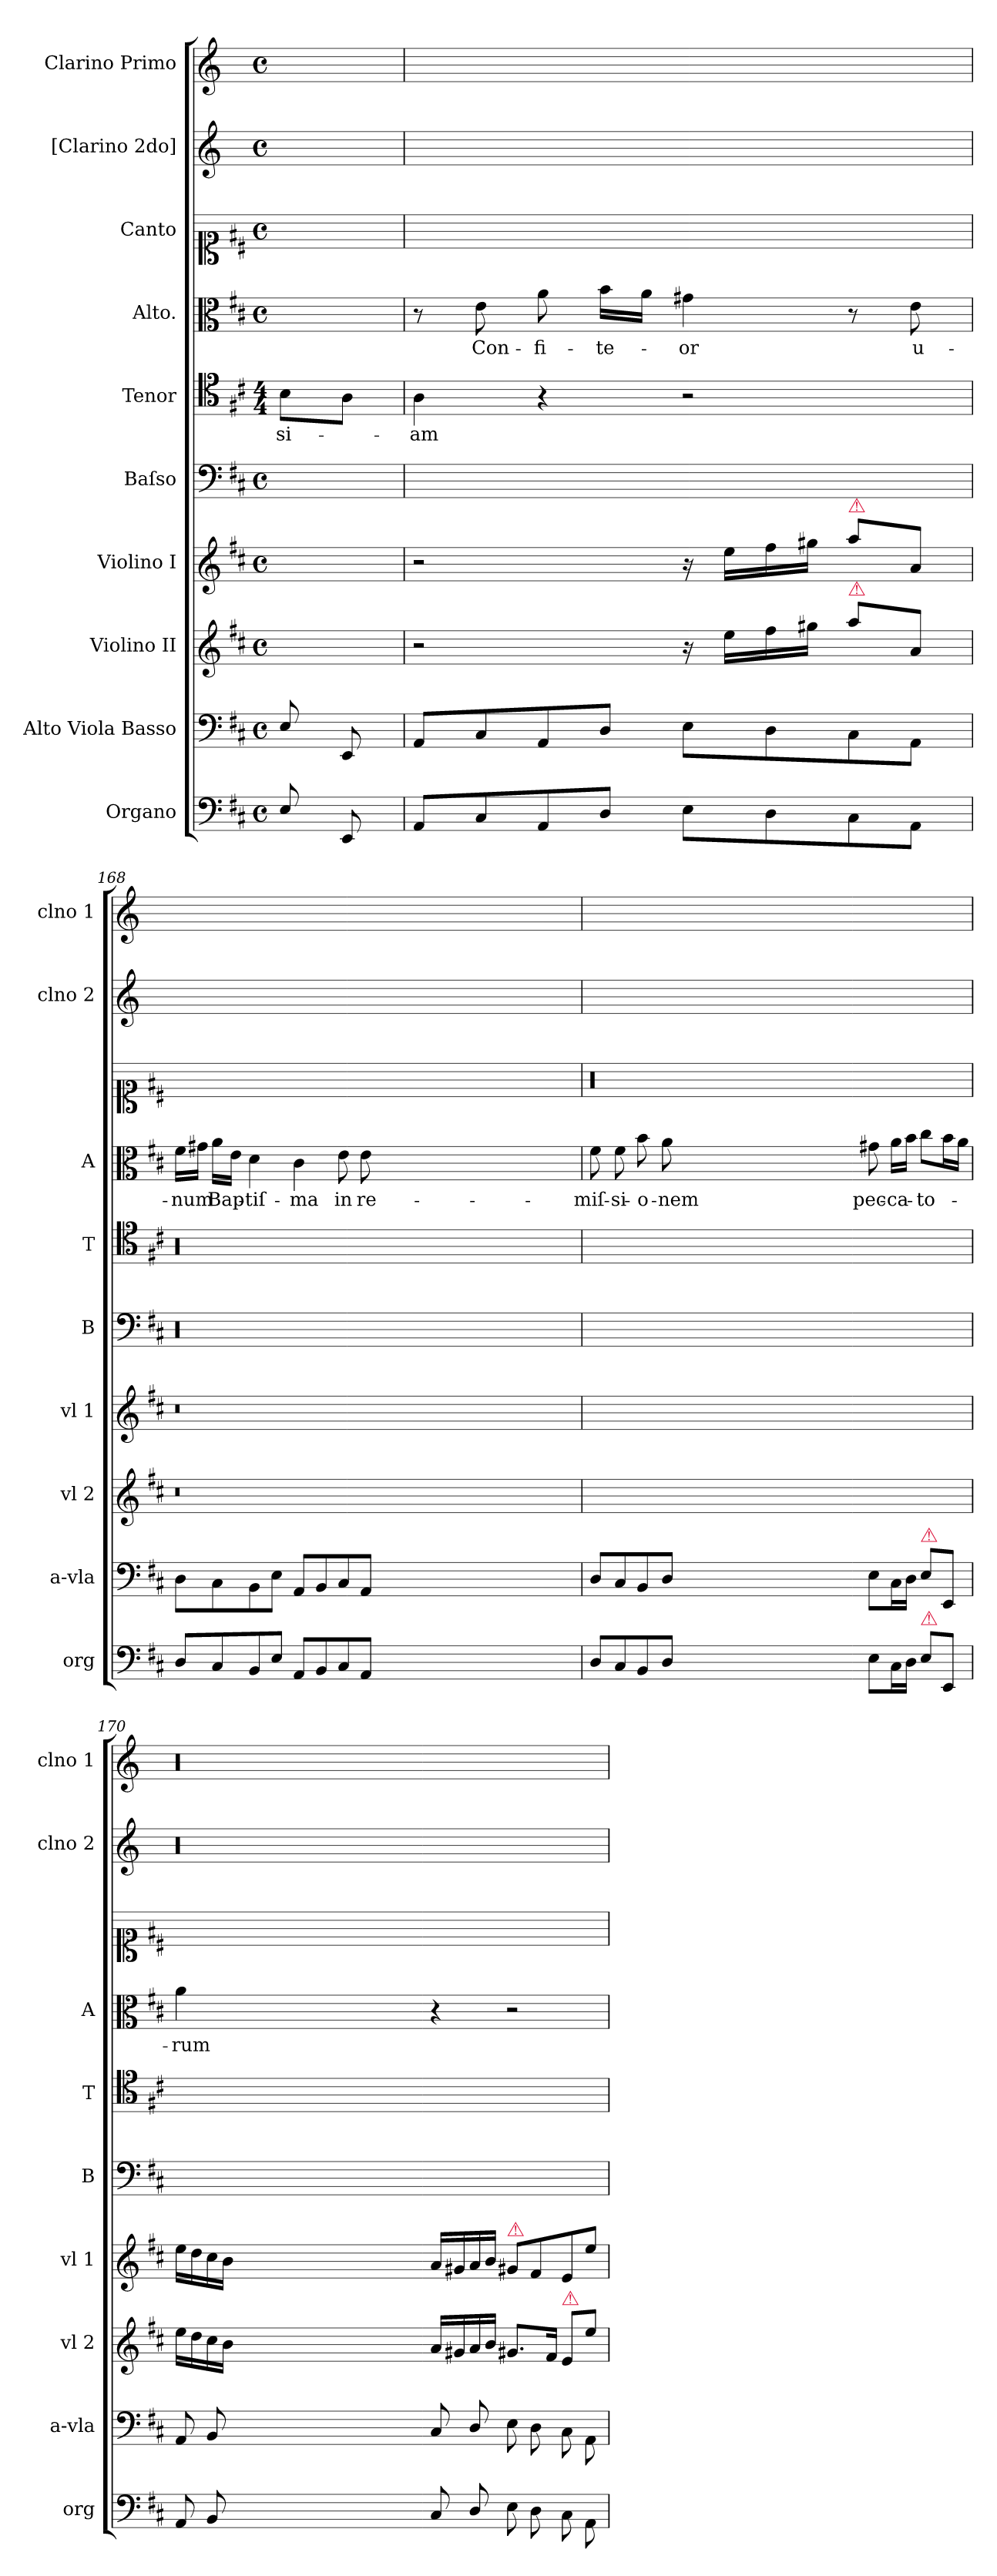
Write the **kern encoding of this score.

**kern	**kern	**kern	**kern	**kern	**kern	**text	**kern	**text	**kern	**kern	**kern
*part10	*part9	*part8	*part7	*part6	*part5	*part5	*part4	*part4	*part3	*part2	*part1
*staff10	*staff9	*staff8	*staff7	*staff6	*staff5	*staff5	*staff4	*staff4	*staff3	*staff2	*staff1
*I"Organo	*I"Alto Viola Basso	*I"Violino II	*I"Violino I	*I"Baſso	*I"Tenor	*	*I"Alto.	*	*I"Canto	*I"[Clarino 2do]	*I"Clarino Primo
*I'org	*I'a-vla	*I'vl 2	*I'vl 1	*I'B	*I'T	*	*I'A	*	*	*I'clno 2	*I'clno 1
*clefF4	*clefF4	*clefG2	*clefG2	*clefF4	*clefC4	*	*clefC3	*	*clefC1	*clefG2	*clefG2
*	*	*	*	*	*	*	*	*	*	*ITrd-1c-2	*ITrd-1c-2
*k[f#c#]	*k[f#c#]	*k[f#c#]	*k[f#c#]	*k[f#c#]	*k[f#c#]	*	*k[f#c#]	*	*k[f#c#]	*k[f#c#]	*k[f#c#]
*	*	*	*	*	*	*	*	*	*	*D:	*D:
*M4/4	*M4/4	*M4/4	*M4/4	*M4/4	*M4/4	*	*M4/4	*	*M4/4	*M4/4	*M4/4
*met(c)	*met(c)	*met(c)	*met(c)	*met(c)	*	*	*met(c)	*	*met(c)	*met(c)	*met(c)
=	=	=	=	=	=	=	=	=	=	=	=
8E/	8E/	4ryy	4ryy	4ryy	8B\L	-si-	4ryy	.	4ryy	4ryy	4ryy
8EE/	8EE/	.	.	.	8A\J	.	.	.	.	.	.
=167	=167	=167	=167	=167	=167	=167	=167	=167	=167	=167	=167
8AA/L	8AA/L	2r	2r	1ryy	4A\	-am	8r	.	1ryy	1ryy	1ryy
8C#/	8C#/	.	.	.	.	.	8e\	Con-	.	.	.
8AA/	8AA/	.	.	.	4r	.	8a\	-fi-	.	.	.
8D/J	8D/J	.	.	.	.	.	16b\LL	-te-	.	.	.
.	.	.	.	.	.	.	16a\JJ	.	.	.	.
8E\L	8E\L	16r	16r	.	2r	.	4g#X\	-or	.	.	.
.	.	16ee\LL	16ee\LL	.	.	.	.	.	.	.	.
8D\	8D\	16ff#\	16ff#\	.	.	.	.	.	.	.	.
.	.	16gg#X\JJ	16gg#X\JJ	.	.	.	.	.	.	.	.
!	!	!	!LO:TX:a:color=crimson:t=⚠	!	!	!	!	!	!	!	!
!	!	!LO:TX:a:color=crimson:t=⚠	!	!	!	!	!	!	!	!	!
8C#\	8C#\	8aa\L	8aa\L	.	.	.	8r	.	.	.	.
8AA\J	8AA\J	8a/J	8a/J	.	.	.	8e\	u-	.	.	.
=168	=168	=168	=168	=168	=168	=168	=168	=168	=168	=168	=168
8D/L	8D\L	0r	0r	00r	00r	.	16f#\LL	-num	00ryy	00ryy	00ryy
.	.	.	.	.	.	.	16g#X\JJ	.	.	.	.
8C#/	8C#\	.	.	.	.	.	16a\LL	Bap-	.	.	.
.	.	.	.	.	.	.	16e\JJ	.	.	.	.
8BB/	8BB\	.	.	.	.	.	4d\	-tiſ-	.	.	.
8E/J	8E\J	.	.	.	.	.	.	.	.	.	.
8AA/L	8AA/L	.	.	.	.	.	4c#\	-ma	.	.	.
8BB/	8BB/	.	.	.	.	.	.	.	.	.	.
8C#/	8C#/	.	.	.	.	.	8e\	in	.	.	.
8AA/J	8AA/J	.	.	.	.	.	8e\	re-	.	.	.
0.ryy	0.ryy	.	.	.	.	.	0.ryy	.	.	.	.
.	.	0ryy	0ryy	.	.	.	.	.	.	.	.
=169	=169	=169	=169	=169	=169	=169	=169	=169	=169	=169	=169
8D/L	8D/L	00ryy	00ryy	00ryy	00ryy	.	8f#\	-miſ-	00r	00ryy	00ryy
8C#/	8C#/	.	.	.	.	.	8f#\	-si-	.	.	.
8BB/	8BB/	.	.	.	.	.	8b\	-o-	.	.	.
8D/J	8D/J	.	.	.	.	.	8a\	-nem	.	.	.
2%7ryy	2%7ryy	.	.	.	.	.	2%7ryy	.	.	.	.
=-	=-	=-	=-	=-	=-	=-	=-	=-	=-	=-	=-
8E\L	8E\L	2ryy	2ryy	2ryy	2ryy	.	8g#X\	pec-	2ryy	2ryy	2ryy
16C#\L	16C#\L	.	.	.	.	.	16a\LL	-ca-	.	.	.
16D\JJ	16D\JJ	.	.	.	.	.	16b\JJ	.	.	.	.
!	!LO:TX:a:color=crimson:t=⚠	!	!	!	!	!	!	!	!	!	!
!LO:TX:a:color=crimson:t=⚠	!	!	!	!	!	!	!	!	!	!	!
8E\L	8E\L	.	.	.	.	.	8cc#\L	-to-	.	.	.
8EE/J	8EE/J	.	.	.	.	.	16b\L	.	.	.	.
.	.	.	.	.	.	.	16a\JJ	.	.	.	.
=170	=170	=170	=170	=170	=170	=170	=170	=170	=170	=170	=170
8AA/	8AA/	16ee\LL	16ee\LL	00ryy	00ryy	.	4a\	-rum	00ryy	00r	00r
.	.	16dd\	16dd\	.	.	.	.	.	.	.	.
8BB/	8BB/	16cc#\	16cc#\	.	.	.	.	.	.	.	.
.	.	16b\JJ	16b\JJ	.	.	.	.	.	.	.	.
4%15ryy	4%15ryy	4%15ryy	4%15ryy	.	.	.	4%15ryy	.	.	.	.
=-	=-	=-	=-	=-	=-	=-	=-	=-	=-	=-	=-
8C#/	8C#/	16a/LL	16a/LL	2.ryy	2.ryy	.	4r	.	2.ryy	2.ryy	2.ryy
.	.	16g#X/	16g#X/	.	.	.	.	.	.	.	.
8D/	8D/	16a/	16a/	.	.	.	.	.	.	.	.
.	.	16b/JJ	16b/JJ	.	.	.	.	.	.	.	.
!	!	!	!LO:TX:a:color=crimson:t=⚠	!	!	!	!	!	!	!	!
8E\	8E\	8.g#X/L	8g#X/L	.	.	.	2r	.	.	.	.
8D\	8D\	.	8f#/	.	.	.	.	.	.	.	.
.	.	16f#/Jk	.	.	.	.	.	.	.	.	.
!	!	!LO:TX:a:color=crimson:t=⚠	!	!	!	!	!	!	!	!	!
8C#\	8C#\	8e/L	8e/	.	.	.	.	.	.	.	.
8AA\	8AA\	8ee\J	8ee\J	.	.	.	.	.	.	.	.
=	=	=	=	=	=	=	=	=	=	=	=
*-	*-	*-	*-	*-	*-	*-	*-	*-	*-	*-	*-
